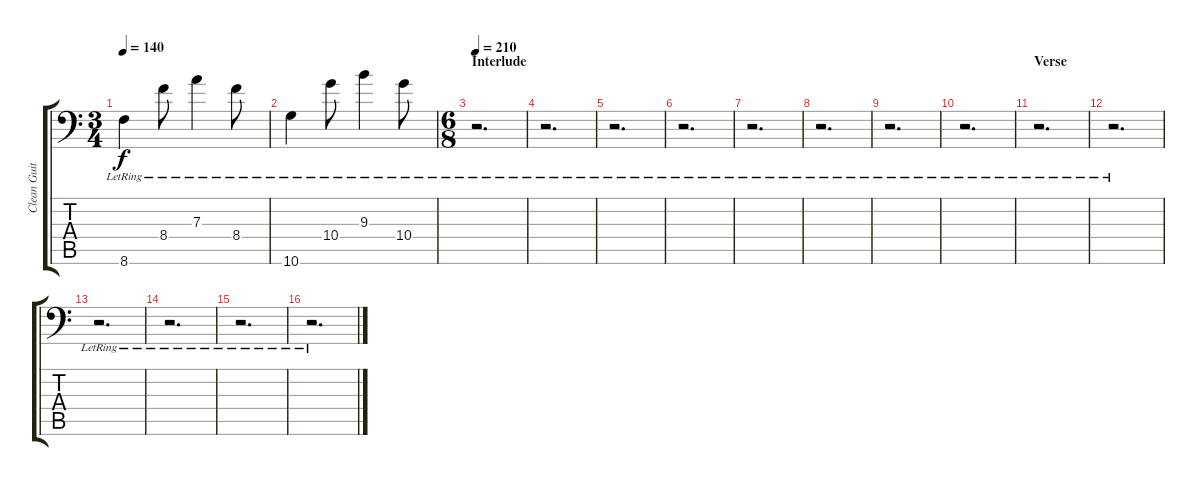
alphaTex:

\track ("Clean Guitar" "Clean Guit") {instrument electricguitarclean}
\staff {score tabs}
\tuning (B3 Gb3 D3 A2 E2 A1) {hide}
\ts (3 4)
\tempo 140
\clef f4
\ks c
8.6{lr}.4{dy f} 8.4{lr}.8 7.3{lr}.4 8.4{lr}.8 |
10.6{lr}.4 10.4{lr}.8 9.3{lr}.4 10.4{lr}.8 |
\ts (6 8)
\section ("" "Interlude")
\tempo 210
r.2{d} |
r.2{d} |
r.2{d} |
r.2{d} |
r.2{d} |
r.2{d} |
r.2{d} |
r.2{d} |
\section ("" "Verse")
r.2{d} |
r.2{d} |
r.2{d} |
r.2{d} |
r.2{d} |
r.2{d}
